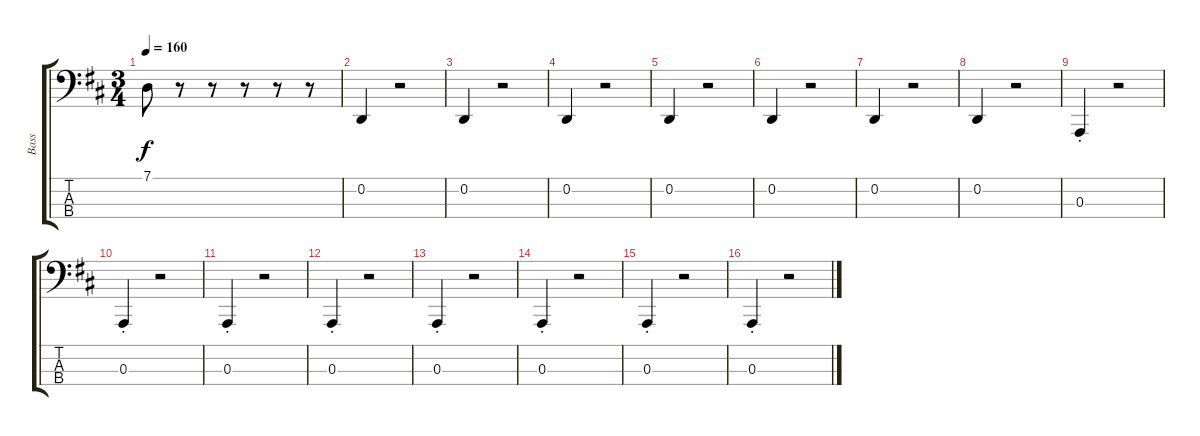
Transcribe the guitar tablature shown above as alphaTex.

\track ("Bass" "Bass") {instrument stringensemble1}
\staff {score tabs}
\tuning (G2 D2 A1 Gb0) {hide}
\ts (3 4)
\tempo 160
\clef f4
\ks d
7.1.8{dy f} r.8 r.8 r.8 r.8 r.8 |
0.2.4 r.2 |
0.2.4 r.2 |
0.2.4 r.2 |
0.2.4 r.2 |
0.2.4 r.2 |
0.2.4 r.2 |
0.2.4 r.2 |
0.3{st}.4 r.2 |
0.3{st}.4 r.2 |
0.3{st}.4 r.2 |
0.3{st}.4 r.2 |
0.3{st}.4 r.2 |
0.3{st}.4 r.2 |
0.3{st}.4 r.2 |
0.3{st}.4 r.2
